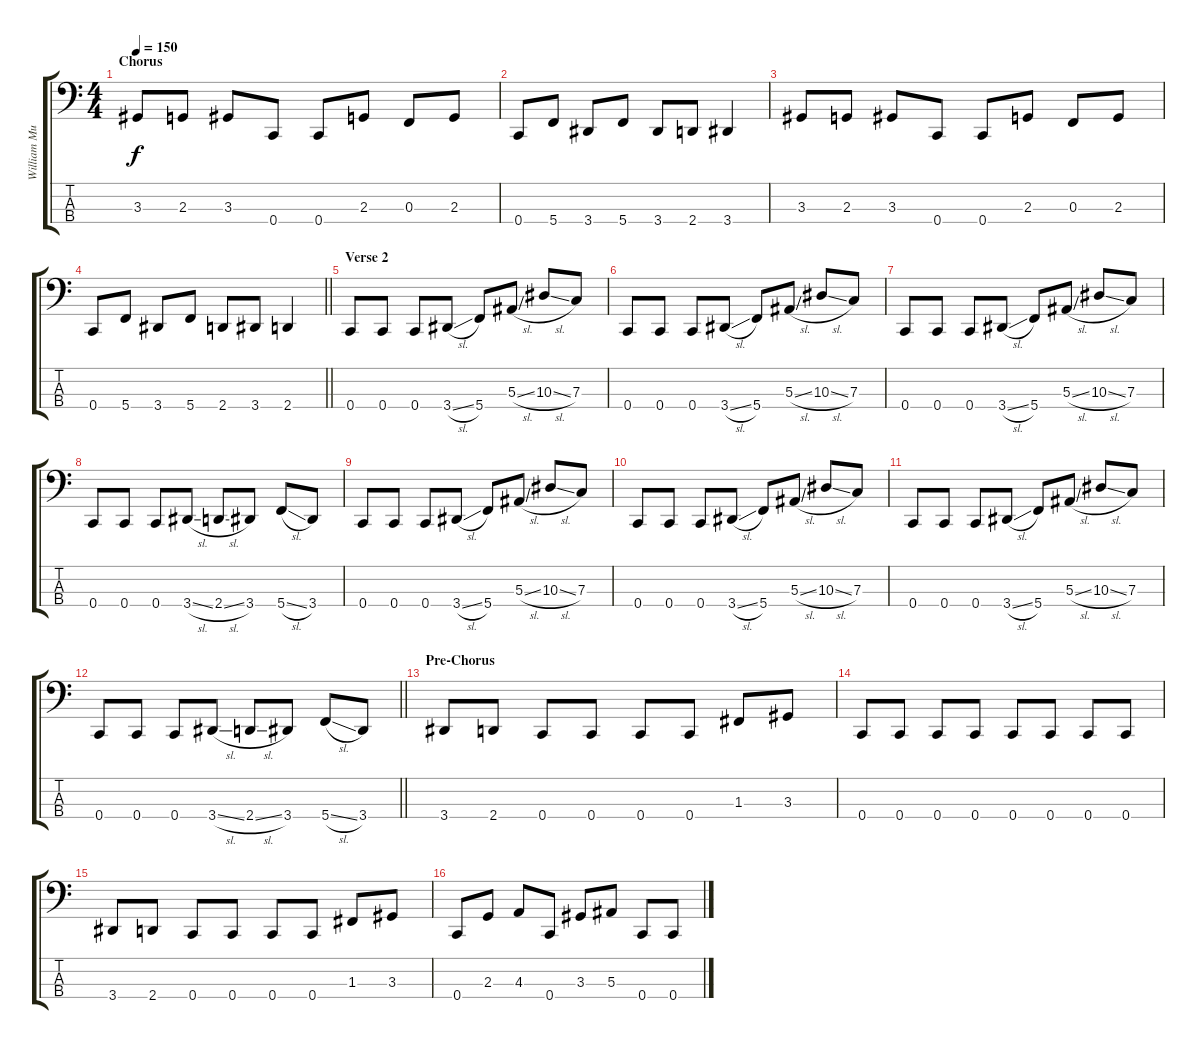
\track ("William Murderface (Bass)" "William Mu") {instrument electricbasspick}
\staff {score tabs}
\tuning (Eb2 Bb1 F1 C1) {hide}
\ts (4 4)
\section ("" "Chorus")
\tempo 150
\clef f4
\ks c
3.3.8{dy f} 2.3.8 3.3.8 0.4.8 0.4.8 2.3.8 0.3.8 2.3.8 |
0.4.8 5.4.8 3.4.8 5.4.8 3.4.8 2.4.8 3.4.4 |
3.3.8 2.3.8 3.3.8 0.4.8 0.4.8 2.3.8 0.3.8 2.3.8 |
\barLineRight lightlight
0.4.8 5.4.8 3.4.8 5.4.8 2.4.8 3.4.8 2.4.4 |
\section ("" "Verse 2")
0.4.8 0.4.8 0.4.8 3.4{sl}.8 5.4.8 5.3{sl}.8 10.3{sl}.8 7.3.8 |
0.4.8 0.4.8 0.4.8 3.4{sl}.8 5.4.8 5.3{sl}.8 10.3{sl}.8 7.3.8 |
0.4.8 0.4.8 0.4.8 3.4{sl}.8 5.4.8 5.3{sl}.8 10.3{sl}.8 7.3.8 |
0.4.8 0.4.8 0.4.8 3.4{sl}.8 2.4{sl}.8 3.4.8 5.4{sl}.8 3.4.8 |
0.4.8 0.4.8 0.4.8 3.4{sl}.8 5.4.8 5.3{sl}.8 10.3{sl}.8 7.3.8 |
0.4.8 0.4.8 0.4.8 3.4{sl}.8 5.4.8 5.3{sl}.8 10.3{sl}.8 7.3.8 |
0.4.8 0.4.8 0.4.8 3.4{sl}.8 5.4.8 5.3{sl}.8 10.3{sl}.8 7.3.8 |
\barLineRight lightlight
0.4.8 0.4.8 0.4.8 3.4{sl}.8 2.4{sl}.8 3.4.8 5.4{sl}.8 3.4.8 |
\section ("" "Pre-Chorus")
3.4.8 2.4.8 0.4.8 0.4.8 0.4.8 0.4.8 1.3.8 3.3.8 |
0.4.8 0.4.8 0.4.8 0.4.8 0.4.8 0.4.8 0.4.8 0.4.8 |
3.4.8 2.4.8 0.4.8 0.4.8 0.4.8 0.4.8 1.3.8 3.3.8 |
0.4.8 2.3.8 4.3.8 0.4.8 3.3.8 5.3.8 0.4.8 0.4.8
